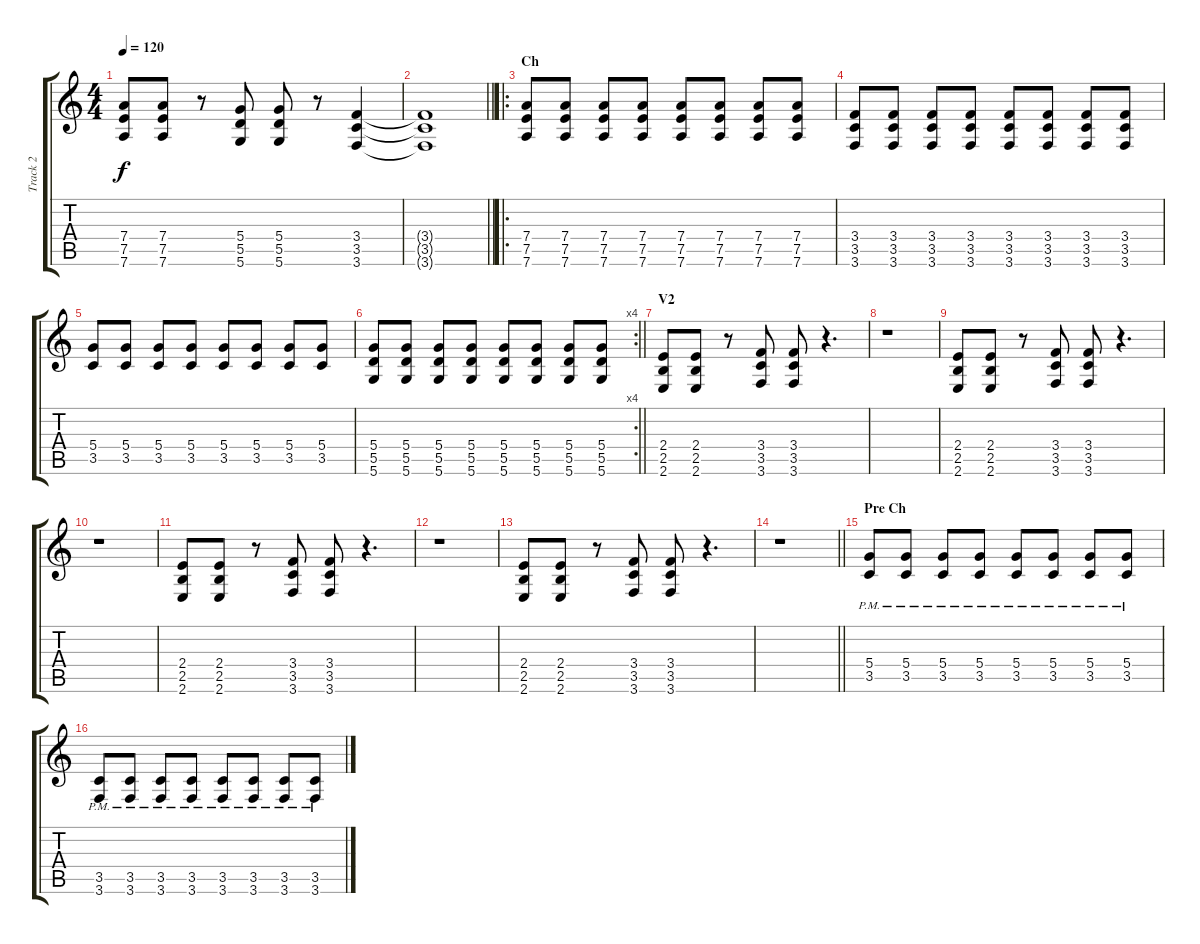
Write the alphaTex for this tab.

\track ("Track 2" "Track 2") {instrument distortionguitar}
\staff {score tabs}
\tuning (E4 B3 G3 D3 A2 D2) {hide}
\ts (4 4)
\tempo 120
\clef g2
\ks c
(7.4 7.5 7.6).8{dy f} (7.4 7.5 7.6).8 r.8 (5.4 5.5 5.6).8 (5.4 5.5 5.6).8 r.8 (3.4 3.5 3.6).4 |
\barLineRight lightlight
(3.4{t} 3.5{t} 3.6{t}).1 |
\ro
\section ("" "Ch")
(7.4 7.5 7.6).8 (7.4 7.5 7.6).8 (7.4 7.5 7.6).8 (7.4 7.5 7.6).8 (7.4 7.5 7.6).8 (7.4 7.5 7.6).8 (7.4 7.5 7.6).8 (7.4 7.5 7.6).8 |
(3.4 3.5 3.6).8 (3.4 3.5 3.6).8 (3.4 3.5 3.6).8 (3.4 3.5 3.6).8 (3.4 3.5 3.6).8 (3.4 3.5 3.6).8 (3.4 3.5 3.6).8 (3.4 3.5 3.6).8 |
(5.4 3.5).8 (5.4 3.5).8 (5.4 3.5).8 (5.4 3.5).8 (5.4 3.5).8 (5.4 3.5).8 (5.4 3.5).8 (5.4 3.5).8 |
\rc 4
\barLineRight lightlight
(5.4 5.5 5.6).8 (5.4 5.5 5.6).8 (5.4 5.5 5.6).8 (5.4 5.5 5.6).8 (5.4 5.5 5.6).8 (5.4 5.5 5.6).8 (5.4 5.5 5.6).8 (5.4 5.5 5.6).8 |
\section ("" "V2")
(2.4 2.5 2.6).8 (2.4 2.5 2.6).8 r.8 (3.4 3.5 3.6).8 (3.4 3.5 3.6).8 r.4{d} |
r.1 |
(2.4 2.5 2.6).8 (2.4 2.5 2.6).8 r.8 (3.4 3.5 3.6).8 (3.4 3.5 3.6).8 r.4{d} |
r.1 |
(2.4 2.5 2.6).8 (2.4 2.5 2.6).8 r.8 (3.4 3.5 3.6).8 (3.4 3.5 3.6).8 r.4{d} |
r.1 |
(2.4 2.5 2.6).8 (2.4 2.5 2.6).8 r.8 (3.4 3.5 3.6).8 (3.4 3.5 3.6).8 r.4{d} |
\barLineRight lightlight
r.1 |
\section ("" "Pre Ch")
(5.4 3.5{pm}).8 (5.4 3.5{pm}).8 (5.4 3.5{pm}).8 (5.4 3.5{pm}).8 (5.4 3.5{pm}).8 (5.4 3.5{pm}).8 (5.4 3.5{pm}).8 (5.4 3.5{pm}).8 |
(3.5{pm} 3.6{pm}).8 (3.5{pm} 3.6{pm}).8 (3.5{pm} 3.6{pm}).8 (3.5{pm} 3.6{pm}).8 (3.5{pm} 3.6{pm}).8 (3.5{pm} 3.6{pm}).8 (3.5{pm} 3.6{pm}).8 (3.5{pm} 3.6{pm}).8
